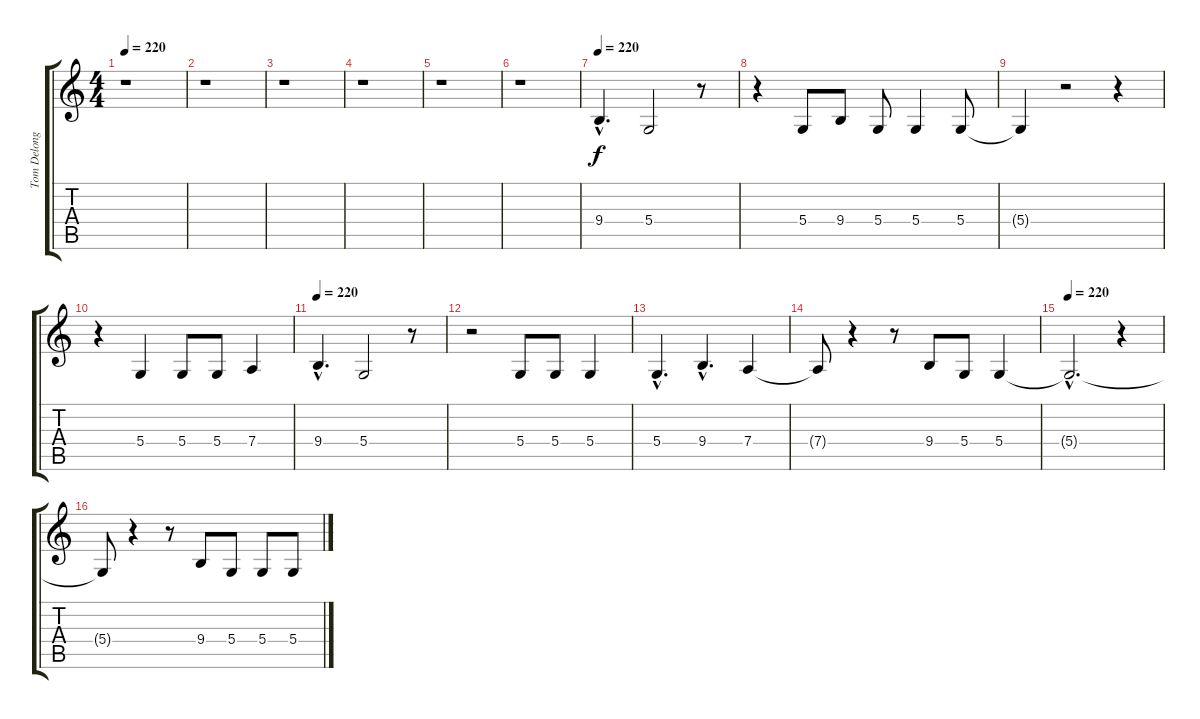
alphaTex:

\track ("Tom Delonge(Vocal)" "Tom Delong") {instrument lead2sawtooth}
\staff {score tabs}
\tuning (E4 B3 G3 D3 A2 E2) {hide}
\ts (4 4)
\tempo 220
\clef g2
\ks c
r.1{dy f} |
r.1 |
r.1 |
r.1 |
r.1 |
r.1 |
\tempo 220
9.4{hac}.4{d} 5.4.2 r.8 |
r.4 5.4.8 9.4.8 5.4.8 5.4.4 5.4.8 |
5.4{t}.4 r.2 r.4 |
r.4 5.4.4 5.4.8 5.4.8 7.4.4 |
\tempo 220
9.4{hac}.4{d} 5.4.2 r.8 |
r.2 5.4.8 5.4.8 5.4.4 |
5.4{hac}.4{d} 9.4{hac}.4{d} 7.4.4 |
7.4{t}.8 r.4 r.8 9.4.8 5.4.8 5.4.4 |
\tempo 220
5.4{hac t}.2{d} r.4 |
5.4{t}.8 r.4 r.8 9.4.8 5.4.8 5.4.8 5.4.8
